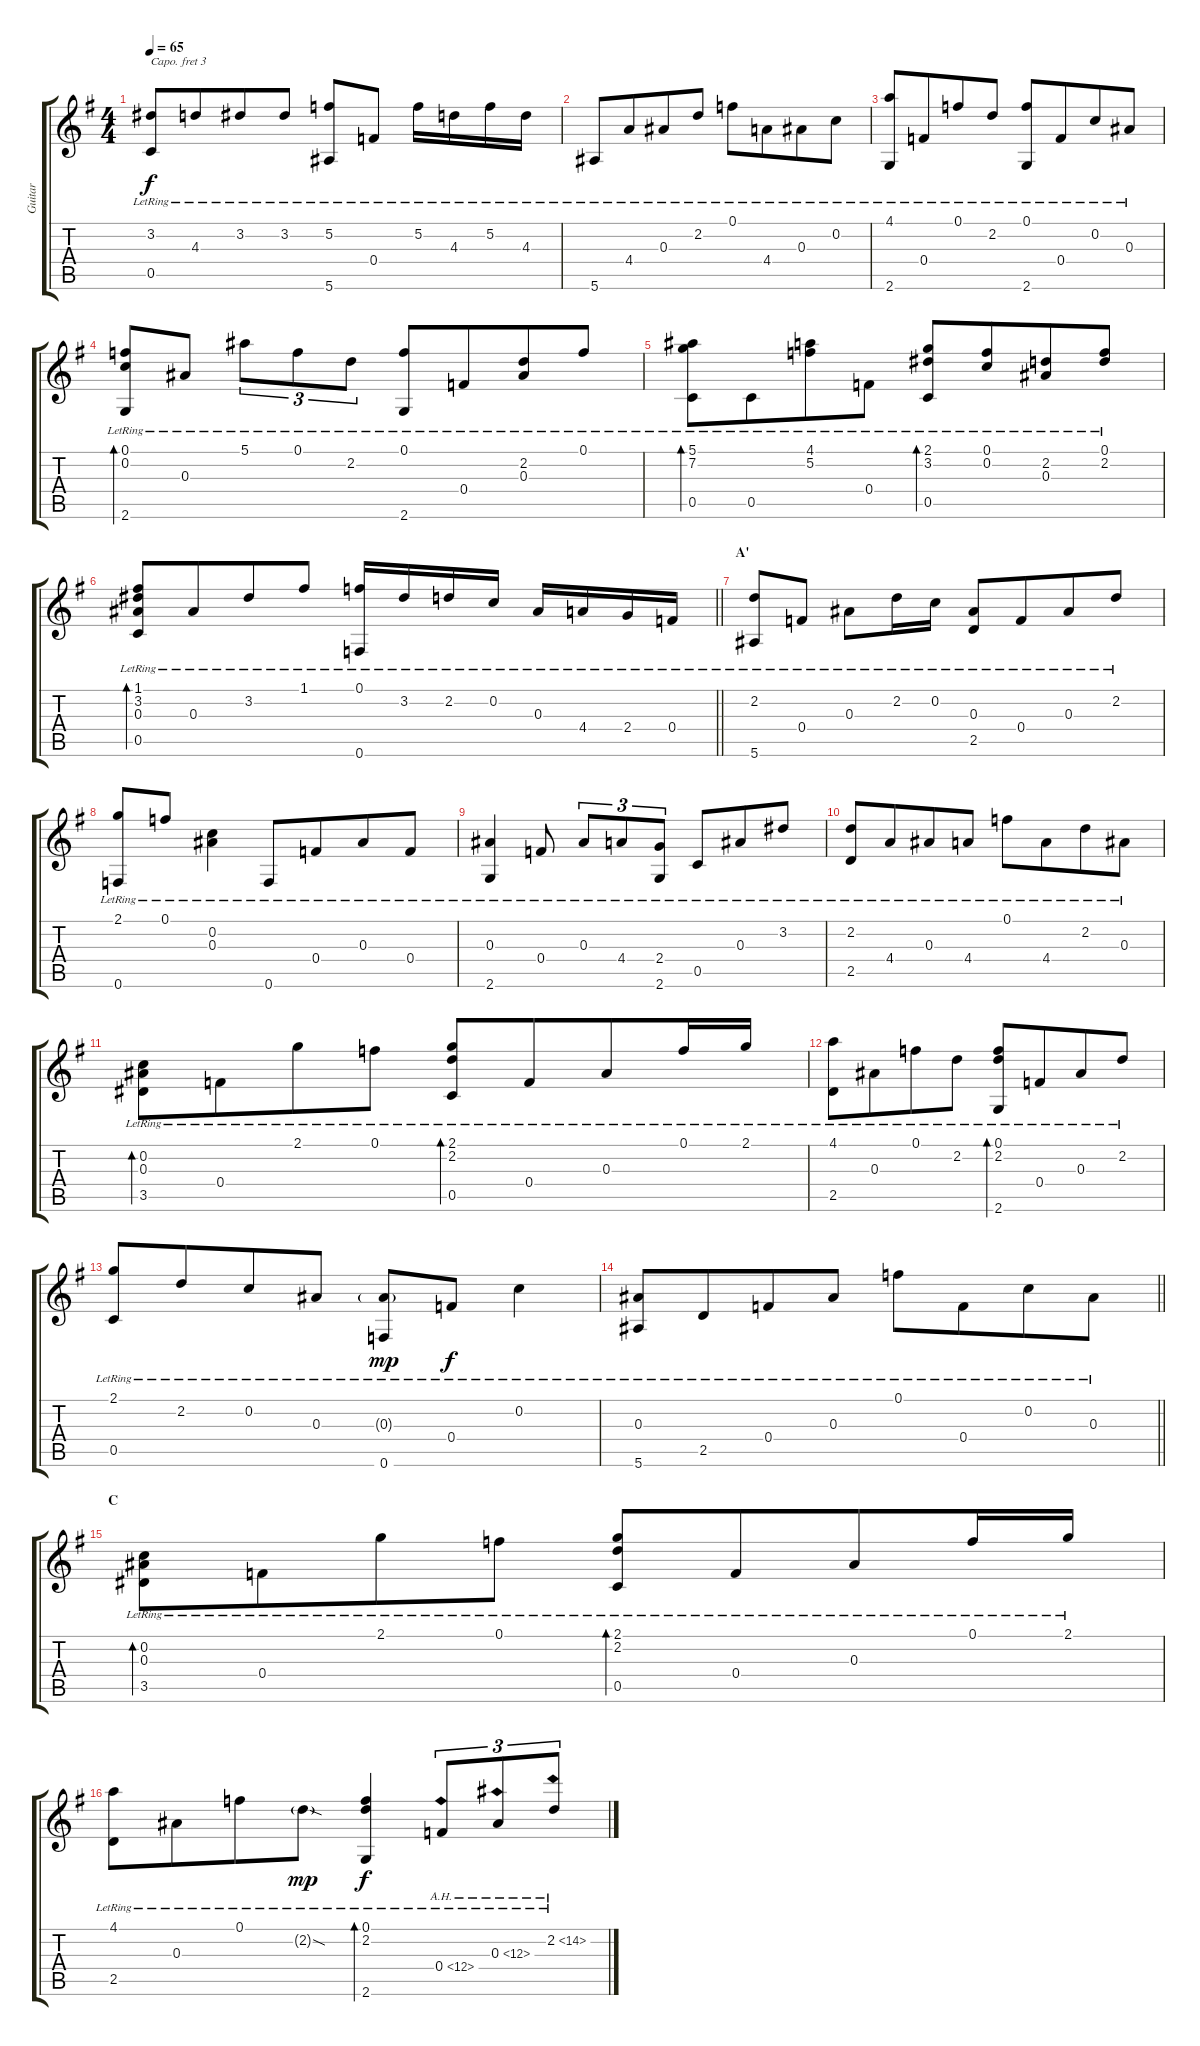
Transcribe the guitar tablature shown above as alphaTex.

\track ("Guitar" "Guitar") {instrument acousticguitarsteel}
\staff {score tabs}
\capo 3
\tuning (D4 A3 G3 D3 A2 D2) {hide}
\ts (4 4)
\tempo 65
\clef g2
\ks g
(3.2{lr} 0.5{lr}).8{dy f} 4.3{lr}.8{beam merge} 3.2{lr}.8 3.2{lr}.8 (5.2{lr} 5.6{lr}).8 0.4{lr}.8 5.2{lr}.16 4.3{lr}.16 5.2{lr}.16 4.3{lr}.16 |
5.6{lr}.8 4.4{lr}.8{beam merge} 0.3{lr}.8{beam merge} 2.2{lr}.8 0.1{lr}.8 4.4{lr}.8{beam merge} 0.3{lr}.8 0.2{lr}.8 |
(4.1{lr} 2.6{lr}).8 0.4{lr}.8{beam merge} 0.1{lr}.8 2.2{lr}.8 (0.1{lr} 2.6{lr}).8 0.4{lr}.8{beam merge} 0.2{lr}.8 0.3{lr}.8 |
(0.1{lr} 0.2{lr} 2.6{lr}).8{bd 240} 0.3{lr}.8 5.1{lr}.8{tu (3 2)} 0.1{lr}.8{tu (3 2)} 2.2{lr}.8{tu (3 2)} (0.1{lr} 2.6{lr}).8 0.4{lr}.8{beam merge} (2.2{lr} 0.3{lr}).8 0.1{lr}.8 |
(5.1{lr} 7.2{lr} 0.5{lr}).8{bd 240} 0.5{lr}.8{beam merge} (4.1{lr} 5.2{lr}).8 0.4{lr}.8 (2.1{lr} 3.2{lr} 0.5{lr}).8{bd 240} (0.1{lr} 0.2{lr}).8{beam merge} (2.2{lr} 0.3{lr}).8 (0.1{lr} 2.2{lr}).8 |
\barLineRight lightlight
(1.1{lr} 3.2{lr} 0.3{lr} 0.5{lr}).8{bd 240} 0.3{lr}.8{beam merge} 3.2{lr}.8 1.1{lr}.8 (0.1{lr} 0.6{lr}).16 3.2{lr}.16 2.2{lr}.16 0.2{lr}.16 0.3{lr}.16 4.4{lr}.16 2.4{lr}.16 0.4{lr}.16 |
\section ("" "A'")
(2.2{lr} 5.6{lr}).8 0.4{lr}.8 0.3{lr}.8 2.2{lr}.16 0.2{lr}.16 (0.3{lr} 2.5{lr}).8 0.4{lr}.8{beam merge} 0.3{lr}.8 2.2{lr}.8 |
(2.1{lr} 0.6{lr}).8 0.1{lr}.8 (0.2{lr} 0.3{lr}).4 0.6{lr}.8 0.4{lr}.8{beam merge} 0.3{lr}.8 0.4{lr}.8 |
(0.3{lr} 2.6{lr}).4 0.4{lr}.8 0.3{lr}.8{tu (3 2)} 4.4{lr}.8{tu (3 2)} (2.4{lr} 2.6{lr}).8{tu (3 2)} 0.5{lr}.8{beam merge} 0.3{lr}.8 3.2{lr}.8 |
(2.2{lr} 2.5{lr}).8 4.4{lr}.8{beam merge} 0.3{lr}.8 4.4{lr}.8 0.1{lr}.8 4.4{lr}.8{beam merge} 2.2{lr}.8 0.3{lr}.8 |
(0.2{lr} 0.3{lr} 3.5{lr}).8{bd 240} 0.4{lr}.8{beam merge} 2.1{lr}.8 0.1{lr}.8 (2.1{lr} 2.2{lr} 0.5{lr}).8{bd 240} 0.4{lr}.8{beam merge} 0.3{lr}.8 0.1{lr}.16 2.1{lr}.16 |
(4.1{lr} 2.5{lr}).8 0.3{lr}.8{beam merge} 0.1{lr}.8 2.2{lr}.8 (0.1{lr} 2.2{lr} 2.6{lr}).8{bd 240} 0.4{lr}.8{beam merge} 0.3{lr}.8 2.2{lr}.8 |
(2.1{lr} 0.5{lr}).8{beam merge} 2.2{lr}.8{beam merge} 0.2{lr}.8 0.3{lr}.8 (0.3{g lr} 0.6{lr}).8{dy mp} 0.4{lr}.8{dy f} 0.2{lr}.4 |
\barLineRight lightlight
(0.3{lr} 5.6{lr}).8 2.5{lr}.8{beam merge} 0.4{lr}.8 0.3{lr}.8 0.1{lr}.8 0.4{lr}.8{beam merge} 0.2{lr}.8 0.3{lr}.8 |
\section ("" "C")
(0.2{lr} 0.3{lr} 3.5{lr}).8{bd 240} 0.4{lr}.8{beam merge} 2.1{lr}.8 0.1{lr}.8 (2.1{lr} 2.2{lr} 0.5{lr}).8{bd 240} 0.4{lr}.8{beam merge} 0.3{lr}.8 0.1{lr}.16 2.1{lr}.16 |
(4.1{lr} 2.5{lr}).8 0.3{lr}.8{beam merge} 0.1{lr}.8 2.2{sod g lr}.8{dy mp} (0.1{lr} 2.2{lr} 2.6{lr}).4{bd 240 dy f} 0.4{ah 12 lr}.8{tu (3 2)} 0.3{ah 12 lr}.8{tu (3 2)} 2.2{ah 12 lr}.8{tu (3 2)}
